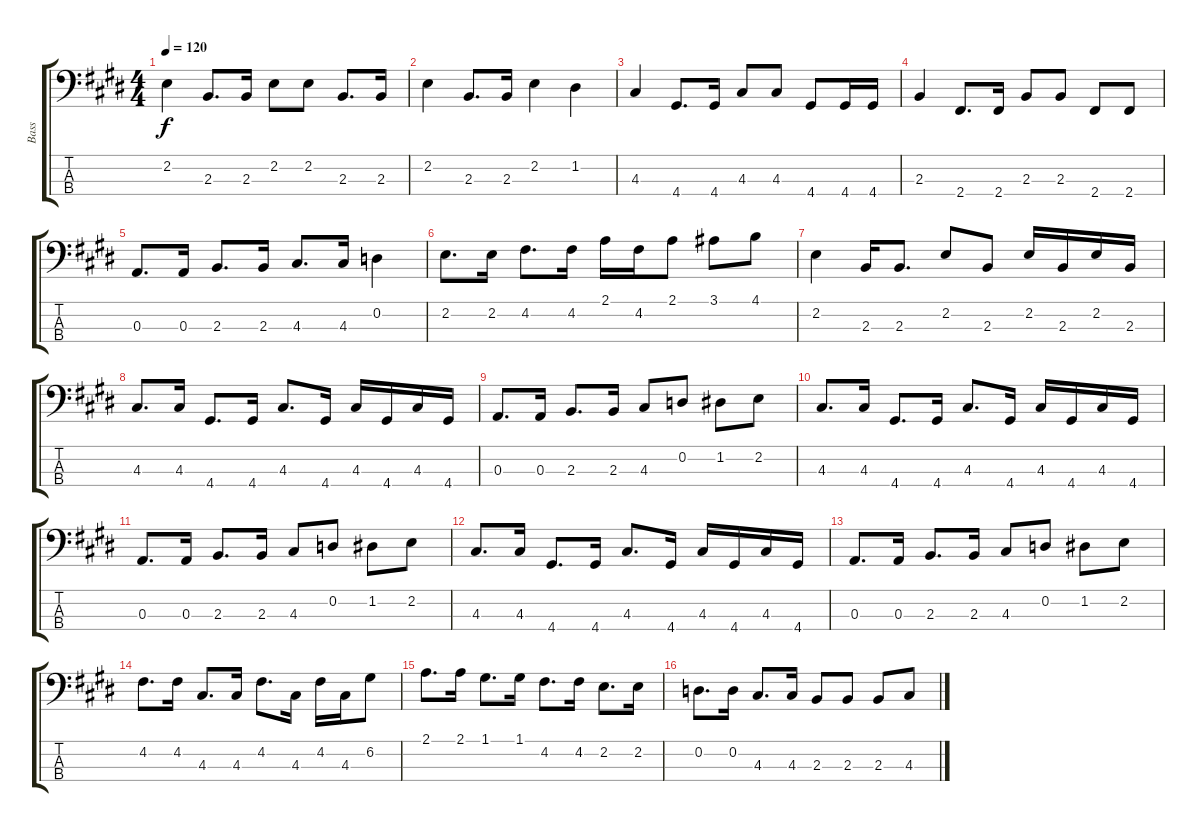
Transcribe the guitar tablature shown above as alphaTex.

\track ("Bass" "Bass") {instrument electricbassfinger}
\staff {score tabs}
\tuning (G2 D2 A1 E1) {hide}
\ts (4 4)
\tempo 120
\clef f4
\ks e
2.2.4{dy f} 2.3.8{d} 2.3.16 2.2.8 2.2.8 2.3.8{d} 2.3.16 |
2.2.4 2.3.8{d} 2.3.16 2.2.4 1.2.4 |
4.3.4 4.4.8{d} 4.4.16 4.3.8 4.3.8 4.4.8 4.4.16 4.4.16 |
2.3.4 2.4.8{d} 2.4.16 2.3.8 2.3.8 2.4.8 2.4.8 |
0.3.8{d} 0.3.16 2.3.8{d} 2.3.16 4.3.8{d} 4.3.16 0.2.4 |
2.2.8{d} 2.2.16 4.2.8{d} 4.2.16 2.1.16 4.2.16 2.1.8 3.1.8 4.1.8 |
2.2.4 2.3.16 2.3.8{d} 2.2.8 2.3.8 2.2.16 2.3.16 2.2.16 2.3.16 |
4.3.8{d} 4.3.16 4.4.8{d} 4.4.16 4.3.8{d} 4.4.16 4.3.16 4.4.16 4.3.16 4.4.16 |
0.3.8{d} 0.3.16 2.3.8{d} 2.3.16 4.3.8 0.2.8 1.2.8 2.2.8 |
4.3.8{d} 4.3.16 4.4.8{d} 4.4.16 4.3.8{d} 4.4.16 4.3.16 4.4.16 4.3.16 4.4.16 |
0.3.8{d} 0.3.16 2.3.8{d} 2.3.16 4.3.8 0.2.8 1.2.8 2.2.8 |
4.3.8{d} 4.3.16 4.4.8{d} 4.4.16 4.3.8{d} 4.4.16 4.3.16 4.4.16 4.3.16 4.4.16 |
0.3.8{d} 0.3.16 2.3.8{d} 2.3.16 4.3.8 0.2.8 1.2.8 2.2.8 |
4.2.8{d} 4.2.16 4.3.8{d} 4.3.16 4.2.8{d} 4.3.16 4.2.16 4.3.16 6.2.8 |
2.1.8{d} 2.1.16 1.1.8{d} 1.1.16 4.2.8{d} 4.2.16 2.2.8{d} 2.2.16 |
0.2.8{d} 0.2.16 4.3.8{d} 4.3.16 2.3.8 2.3.8 2.3.8 4.3.8
